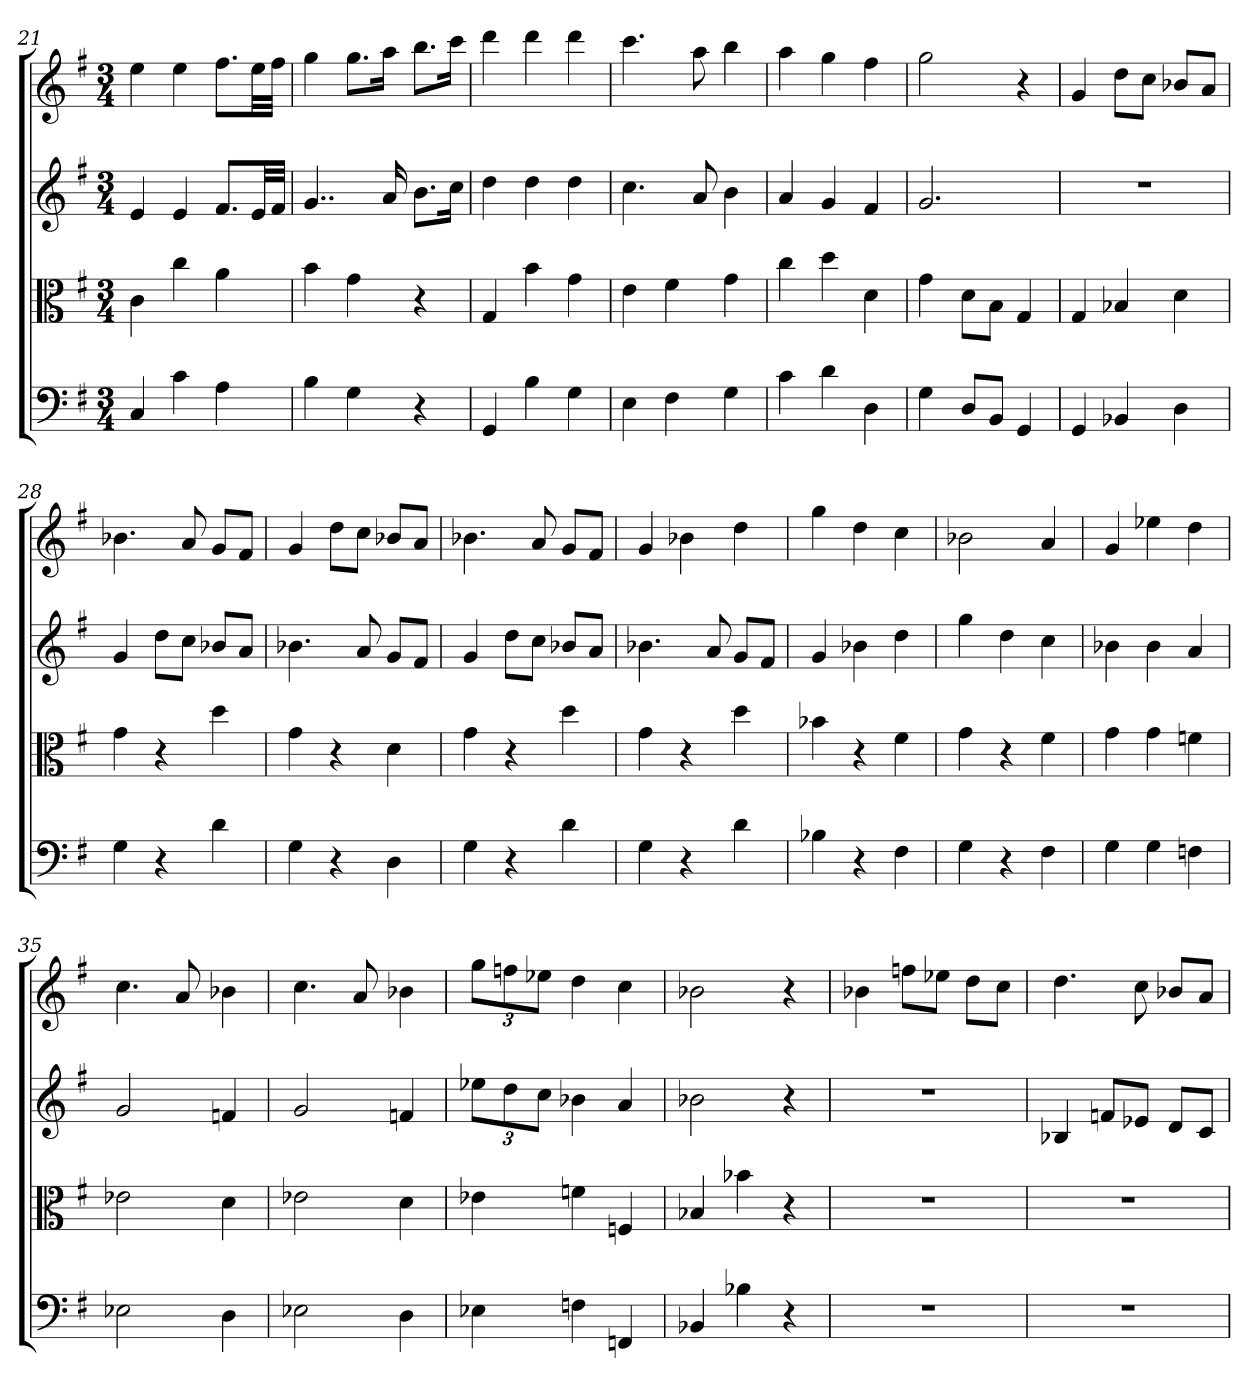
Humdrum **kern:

**kern	**kern	**kern	**kern
*part4	*part3	*part2	*part1
*staff4	*staff3	*staff2	*staff1
*clefF4	*clefC3	*	*
*k[f#]	*k[f#]	*k[f#]	*k[f#]
*G:	*G:	*G:	*G:
*M3/4	*M3/4	*M3/4	*M3/4
=21	=21	=21	=21
4C	4c	4e	4ee
4c	4cc	4e	4ee
4A	4a	8.f#L	8.ff#L
.	.	32eLL	32eeLL
.	.	32f#JJJ	32ff#JJJ
=22	=22	=22	=22
4B	4b	4..g	4gg
4G	4g	.	8.ggL
.	.	16a	16aaJk
4r	4r	8.bL	8.bbL
.	.	16ccJk	16cccJk
=23	=23	=23	=23
4GG	4G	4dd	4ddd
4B	4b	4dd	4ddd
4G	4g	4dd	4ddd
=24	=24	=24	=24
4E	4e	4.cc	4.ccc
4F#	4f#	.	.
.	.	8a	8aa
4G	4g	4b	4bb
=25	=25	=25	=25
4c	4cc	4a	4aa
4d	4dd	4g	4gg
4D	4d	4f#	4ff#
=26	=26	=26	=26
4G	4g	2.g	2gg
8D/L	8d\L	.	.
8BB/J	8B\J	.	.
4GG	4G	.	4r
=27	=27	=27	=27
4GG	4G	2.r	4g
4BB-X	4B-X	.	8ddL
.	.	.	8ccJ
4D	4d	.	8b-XL
.	.	.	8aJ
=28	=28	=28	=28
4G	4g	4g	4.b-X
4r	4r	8ddL	.
.	.	8ccJ	8a
4d	4dd	8b-XL	8gL
.	.	8aJ	8f#J
=29	=29	=29	=29
4G	4g	4.b-X	4g
4r	4r	.	8ddL
.	.	8a	8ccJ
4D	4d	8gL	8b-XL
.	.	8f#J	8aJ
=30	=30	=30	=30
4G	4g	4g	4.b-X
4r	4r	8ddL	.
.	.	8ccJ	8a
4d	4dd	8b-XL	8gL
.	.	8aJ	8f#J
=31	=31	=31	=31
4G	4g	4.b-X	4g
4r	4r	.	4b-X
.	.	8a	.
4d	4dd	8gL	4dd
.	.	8f#J	.
=32	=32	=32	=32
4B-X	4b-X	4g	4gg
4r	4r	4b-X	4dd
4F#	4f#	4dd	4cc
=33	=33	=33	=33
4G	4g	4gg	2b-X
4r	4r	4dd	.
4F#	4f#	4cc	4a
=34	=34	=34	=34
4G	4g	4b-X	4g
4G	4g	4b-	4ee-X
4Fn	4fn	4a	4dd
=35	=35	=35	=35
2E-X	2e-X	2g	4.cc
.	.	.	8a
4D	4d	4fn	4b-X
=36	=36	=36	=36
2E-X	2e-X	2g	4.cc
.	.	.	8a
4D	4d	4fn	4b-X
=37	=37	=37	=37
4E-X	4e-X	12ee-XL	12ggL
.	.	12dd	12ffn
.	.	12ccJ	12ee-XJ
4Fn	4fn	4b-X	4dd
4FFn	4Fn	4a	4cc
=38	=38	=38	=38
4BB-X	4B-X	2b-X	2b-X
4B-X	4b-X	.	.
4r	4r	4r	4r
=39	=39	=39	=39
2.r	2.r	2.r	4b-X
.	.	.	8ffnL
.	.	.	8ee-XJ
.	.	.	8ddL
.	.	.	8ccJ
=40	=40	=40	=40
2.r	2.r	4B-X	4.dd
.	.	8fnL	.
.	.	8e-XJ	8cc
.	.	8dL	8b-XL
.	.	8cJ	8aJ
=	=	=	=
*-	*-	*-	*-
